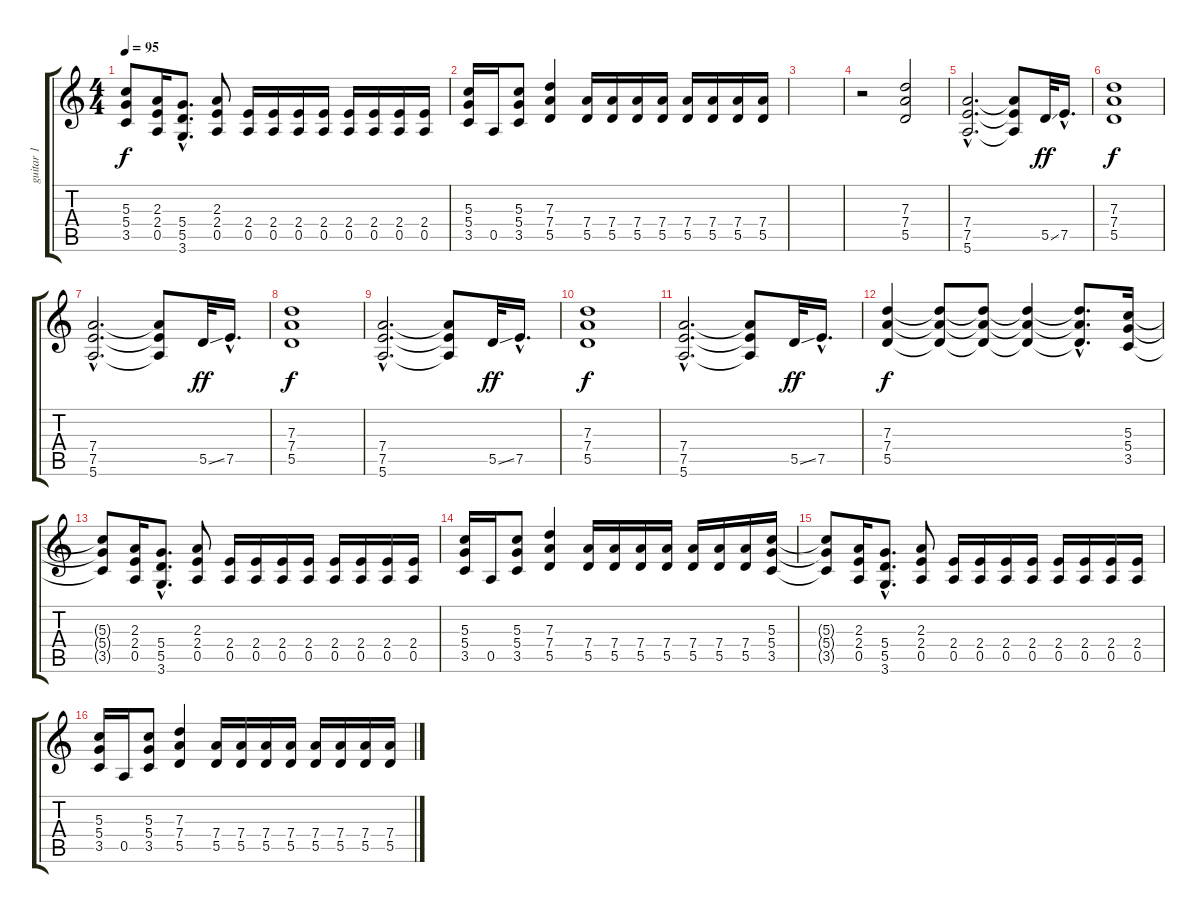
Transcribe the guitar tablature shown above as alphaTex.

\track ("guitar 1" "guitar 1") {instrument distortionguitar}
\staff {score tabs}
\tuning (E4 B3 G3 D3 A2 E2) {hide}
\ts (4 4)
\tempo 95
\clef g2
\ks c
(5.3{t} 5.4{t} 3.5{t}).8{dy f} (2.3 2.4 0.5).16 (5.4{hac} 5.5{hac} 3.6{hac}).8{d} (2.3 2.4 0.5).8 (2.4 0.5).16 (2.4 0.5).16 (2.4 0.5).16 (2.4 0.5).16 (2.4 0.5).16 (2.4 0.5).16 (2.4 0.5).16 (2.4 0.5).16 |
(5.3 5.4 3.5).16 0.5.16 (5.3 5.4 3.5).8 (7.3 7.4 5.5).4 (7.4 5.5).16 (7.4 5.5).16 (7.4 5.5).16 (7.4 5.5).16 (7.4 5.5).16 (7.4 5.5).16 (7.4 5.5).16 (7.4 5.5).16 |
|
r.2 (7.3 7.4 5.5).2 |
(7.4{hac} 7.5{hac} 5.6{hac}).2{d} (7.4{t} 7.5{t} 5.6{t}).8 5.5{ss}.32{dy ff} 7.5{hac}.16{d} |
(7.3 7.4 5.5).1{dy f} |
(7.4{hac} 7.5{hac} 5.6{hac}).2{d} (7.4{t} 7.5{t} 5.6{t}).8 5.5{ss}.32{dy ff} 7.5{hac}.16{d} |
(7.3 7.4 5.5).1{dy f} |
(7.4{hac} 7.5{hac} 5.6{hac}).2{d} (7.4{t} 7.5{t} 5.6{t}).8 5.5{ss}.32{dy ff} 7.5{hac}.16{d} |
(7.3 7.4 5.5).1{dy f} |
(7.4{hac} 7.5{hac} 5.6{hac}).2{d} (7.4{t} 7.5{t} 5.6{t}).8 5.5{ss}.32{dy ff} 7.5{hac}.16{d} |
(7.3 7.4 5.5).4{dy f} (7.3{t} 7.4{t} 5.5{t}).8 (7.3{t} 7.4{t} 5.5{t}).8 (7.3{t} 7.4{t} 5.5{t}).4 (7.3{hac t} 7.4{hac t} 5.5{hac t}).8{d} (5.3 5.4 3.5).16 |
(5.3{t} 5.4{t} 3.5{t}).8 (2.3 2.4 0.5).16 (5.4{hac} 5.5{hac} 3.6{hac}).8{d} (2.3 2.4 0.5).8 (2.4 0.5).16 (2.4 0.5).16 (2.4 0.5).16 (2.4 0.5).16 (2.4 0.5).16 (2.4 0.5).16 (2.4 0.5).16 (2.4 0.5).16 |
(5.3 5.4 3.5).16 0.5.16 (5.3 5.4 3.5).8 (7.3 7.4 5.5).4 (7.4 5.5).16 (7.4 5.5).16 (7.4 5.5).16 (7.4 5.5).16 (7.4 5.5).16 (7.4 5.5).16 (7.4 5.5).16 (5.3 5.4 3.5).16 |
(5.3{t} 5.4{t} 3.5{t}).8 (2.3 2.4 0.5).16 (5.4{hac} 5.5{hac} 3.6{hac}).8{d} (2.3 2.4 0.5).8 (2.4 0.5).16 (2.4 0.5).16 (2.4 0.5).16 (2.4 0.5).16 (2.4 0.5).16 (2.4 0.5).16 (2.4 0.5).16 (2.4 0.5).16 |
(5.3 5.4 3.5).16 0.5.16 (5.3 5.4 3.5).8 (7.3 7.4 5.5).4 (7.4 5.5).16 (7.4 5.5).16 (7.4 5.5).16 (7.4 5.5).16 (7.4 5.5).16 (7.4 5.5).16 (7.4 5.5).16 (7.4 5.5).16
